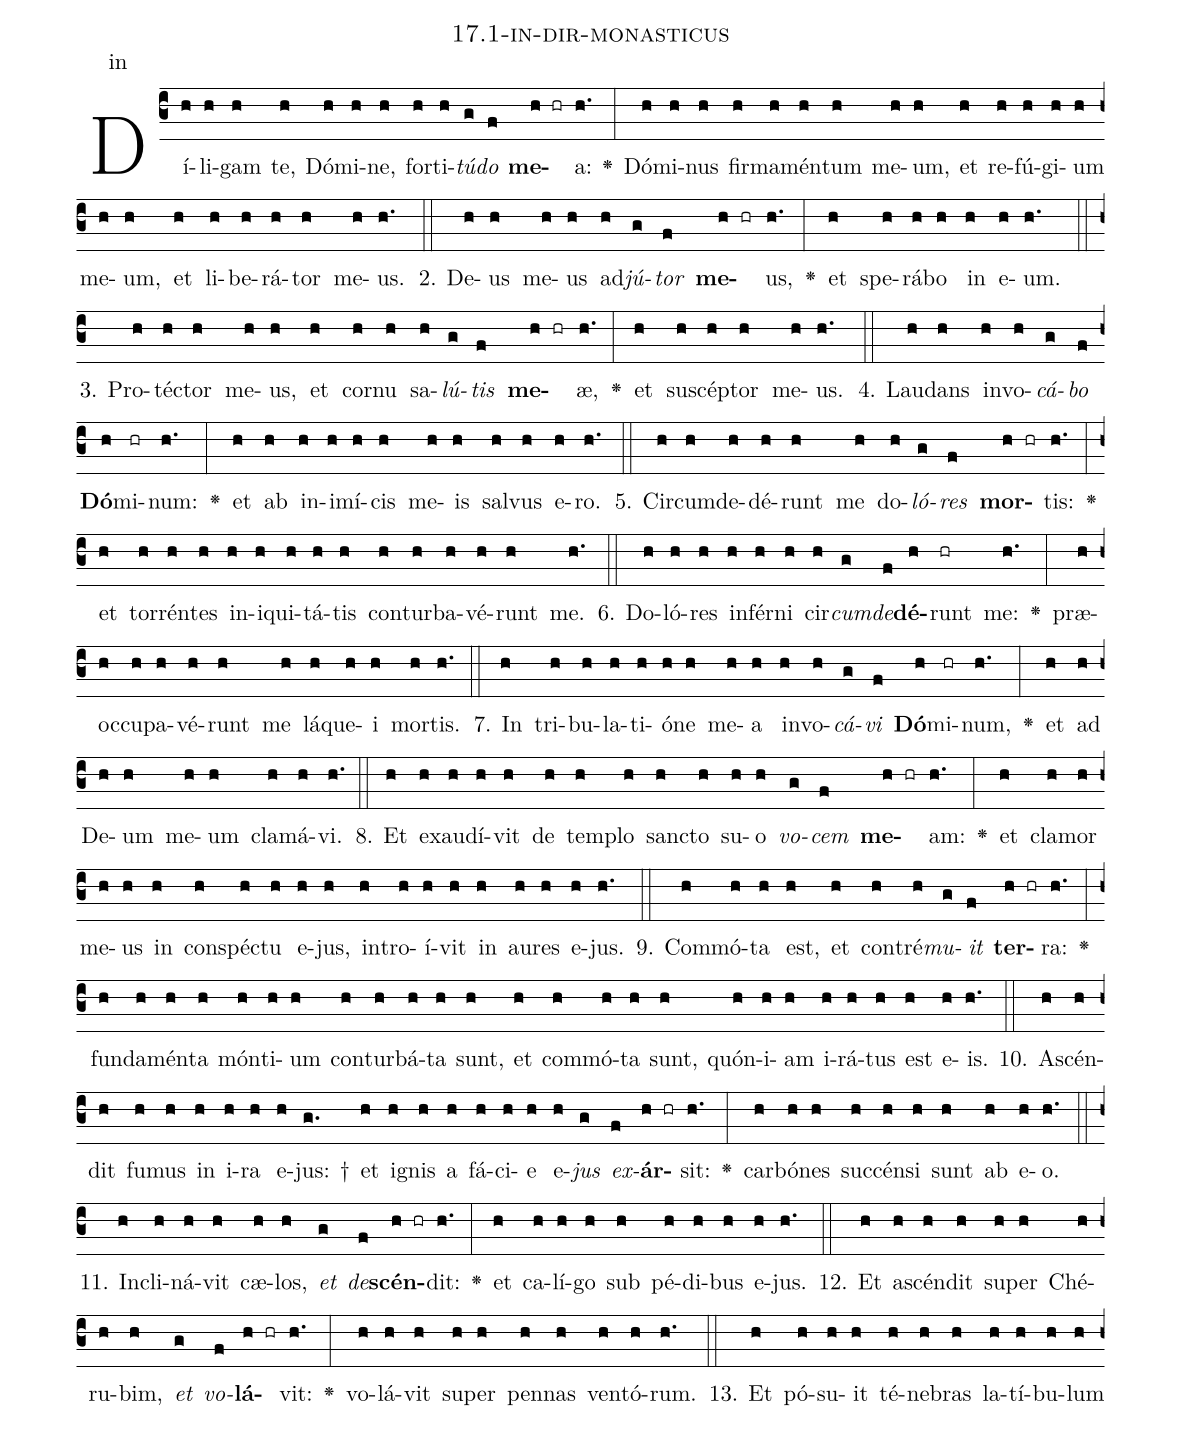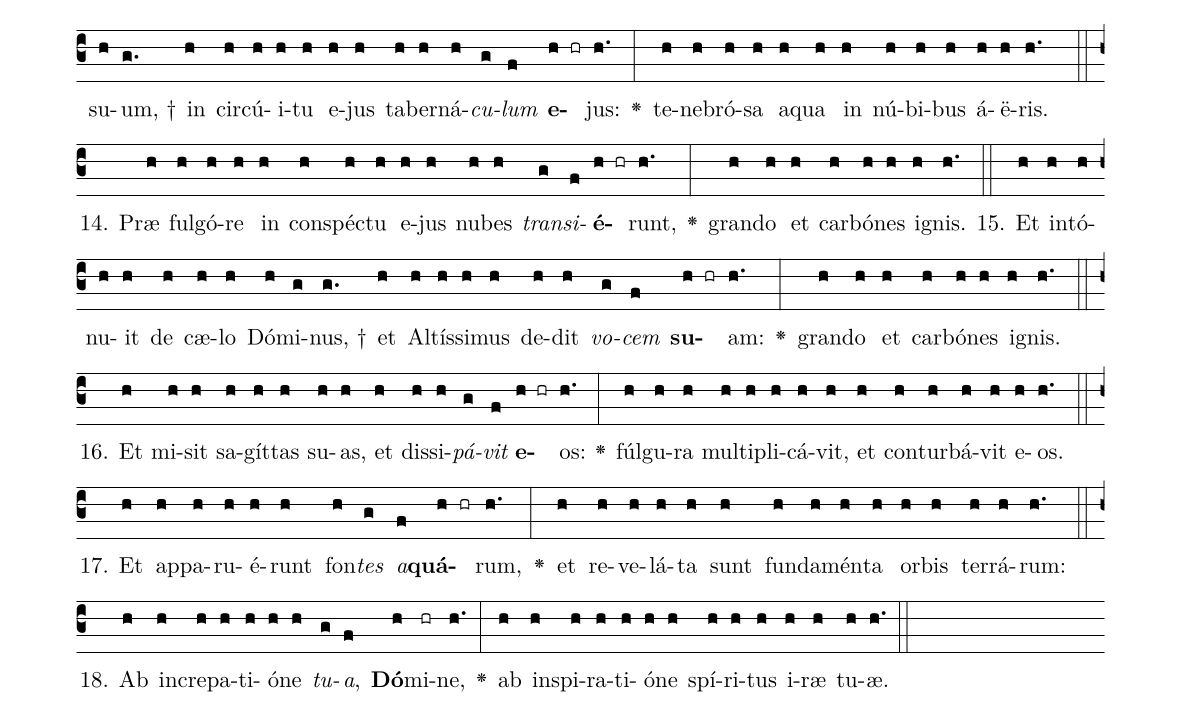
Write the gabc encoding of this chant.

name: 17.1-in-dir-monasticus;
annotation: in;
%%
(c3)Dí(h)li(h)gam(h) te,(h) Dó(h)mi(h)ne,(h) for(h)ti(h)<i>tú</i>(g)<i>do</i>(f) <b>me</b>(h hr)a:(h.) <v>\greheightstar</v>(:) Dó(h)mi(h)nus(h) fir(h)ma(h)mén(h)tum(h) me(h)um,(h) et(h) re(h)fú(h)gi(h)um(h) me(h)um,(h) et(h) li(h)be(h)rá(h)tor(h) me(h)us.(h.) (::)
2. De(h)us(h) me(h)us(h) ad(h)<i>jú</i>(g)<i>tor</i>(f) <b>me</b>(h hr)us,(h.) <v>\greheightstar</v>(:) et(h) spe(h)rá(h)bo(h) in(h) e(h)um.(h.) (::)
3. Pro(h)téc(h)tor(h) me(h)us,(h) et(h) cor(h)nu(h) sa(h)<i>lú</i>(g)<i>tis</i>(f) <b>me</b>(h hr)æ,(h.) <v>\greheightstar</v>(:) et(h) su(h)scép(h)tor(h) me(h)us.(h.) (::)
4. Lau(h)dans(h) in(h)vo(h)<i>cá</i>(g)<i>bo</i>(f) <b>Dó</b>(h)mi(hr)num:(h.) <v>\greheightstar</v>(:) et(h) ab(h) in(h)i(h)mí(h)cis(h) me(h)is(h) sal(h)vus(h) e(h)ro.(h.) (::)
5. Cir(h)cum(h)de(h)dé(h)runt(h) me(h) do(h)<i>ló</i>(g)<i>res</i>(f) <b>mor</b>(h hr)tis:(h.) <v>\greheightstar</v>(:) et(h) tor(h)rén(h)tes(h) in(h)i(h)qui(h)tá(h)tis(h) con(h)tur(h)ba(h)vé(h)runt(h) me.(h.) (::)
6. Do(h)ló(h)res(h) in(h)fér(h)ni(h) cir(h)<i>cum</i>(g)<i>de</i>(f)<b>dé</b>(h)runt(hr) me:(h.) <v>\greheightstar</v>(:) præ(h)oc(h)cu(h)pa(h)vé(h)runt(h) me(h) lá(h)que(h)i(h) mor(h)tis.(h.) (::)
7. In(h) tri(h)bu(h)la(h)ti(h)ó(h)ne(h) me(h)a(h) in(h)vo(h)<i>cá</i>(g)<i>vi</i>(f) <b>Dó</b>(h)mi(hr)num,(h.) <v>\greheightstar</v>(:) et(h) ad(h) De(h)um(h) me(h)um(h) cla(h)má(h)vi.(h.) (::)
8. Et(h) ex(h)au(h)dí(h)vit(h) de(h) tem(h)plo(h) sanc(h)to(h) su(h)o(h) <i>vo</i>(g)<i>cem</i>(f) <b>me</b>(h hr)am:(h.) <v>\greheightstar</v>(:) et(h) cla(h)mor(h) me(h)us(h) in(h) con(h)spéc(h)tu(h) e(h)jus,(h) in(h)tro(h)í(h)vit(h) in(h) au(h)res(h) e(h)jus.(h.) (::)
9. Com(h)mó(h)ta(h) est,(h) et(h) con(h)tré(h)<i>mu</i>(g)<i>it</i>(f) <b>ter</b>(h hr)ra:(h.) <v>\greheightstar</v>(:) fun(h)da(h)mén(h)ta(h) món(h)ti(h)um(h) con(h)tur(h)bá(h)ta(h) sunt,(h) et(h) com(h)mó(h)ta(h) sunt,(h) quón(h)i(h)am(h) i(h)rá(h)tus(h) est(h) e(h)is.(h.) (::)
10. A(h)scén(h)dit(h) fu(h)mus(h) in(h) i(h)ra(h) e(h)jus: †(g.) et(h) i(h)gnis(h) a(h) fá(h)ci(h)e(h) e(h)<i>jus</i>(g) <i>ex</i>(f)<b>ár</b>(h hr)sit:(h.) <v>\greheightstar</v>(:) car(h)bó(h)nes(h) suc(h)cén(h)si(h) sunt(h) ab(h) e(h)o.(h.) (::)
11. In(h)cli(h)ná(h)vit(h) cæ(h)los,(h) <i>et</i>(g) <i>de</i>(f)<b>scén</b>(h hr)dit:(h.) <v>\greheightstar</v>(:) et(h) ca(h)lí(h)go(h) sub(h) pé(h)di(h)bus(h) e(h)jus.(h.) (::)
12. Et(h) a(h)scén(h)dit(h) su(h)per(h) Ché(h)ru(h)bim,(h) <i>et</i>(g) <i>vo</i>(f)<b>lá</b>(h hr)vit:(h.) <v>\greheightstar</v>(:) vo(h)lá(h)vit(h) su(h)per(h) pen(h)nas(h) ven(h)tó(h)rum.(h.) (::)
13. Et(h) pó(h)su(h)it(h) té(h)ne(h)bras(h) la(h)tí(h)bu(h)lum(h) su(h)um, †(g.) in(h) cir(h)cú(h)i(h)tu(h) e(h)jus(h) ta(h)ber(h)ná(h)<i>cu</i>(g)<i>lum</i>(f) <b>e</b>(h hr)jus:(h.) <v>\greheightstar</v>(:) te(h)ne(h)bró(h)sa(h) a(h)qua(h) in(h) nú(h)bi(h)bus(h) á(h)ë(h)ris.(h.) (::)
14. Præ(h) ful(h)gó(h)re(h) in(h) con(h)spéc(h)tu(h) e(h)jus(h) nu(h)bes(h) <i>trans</i>(g)<i>i</i>(f)<b>é</b>(h hr)runt,(h.) <v>\greheightstar</v>(:) gran(h)do(h) et(h) car(h)bó(h)nes(h) i(h)gnis.(h.) (::)
15. Et(h) in(h)tó(h)nu(h)it(h) de(h) cæ(h)lo(h) Dó(h)mi(g)nus, †(g.) et(h) Al(h)tís(h)si(h)mus(h) de(h)dit(h) <i>vo</i>(g)<i>cem</i>(f) <b>su</b>(h hr)am:(h.) <v>\greheightstar</v>(:) gran(h)do(h) et(h) car(h)bó(h)nes(h) i(h)gnis.(h.) (::)
16. Et(h) mi(h)sit(h) sa(h)gít(h)tas(h) su(h)as,(h) et(h) dis(h)si(h)<i>pá</i>(g)<i>vit</i>(f) <b>e</b>(h hr)os:(h.) <v>\greheightstar</v>(:) fúl(h)gu(h)ra(h) mul(h)ti(h)pli(h)cá(h)vit,(h) et(h) con(h)tur(h)bá(h)vit(h) e(h)os.(h.) (::)
17. Et(h) ap(h)pa(h)ru(h)é(h)runt(h) fon(h)<i>tes</i>(g) <i>a</i>(f)<b>quá</b>(h hr)rum,(h.) <v>\greheightstar</v>(:) et(h) re(h)ve(h)lá(h)ta(h) sunt(h) fun(h)da(h)mén(h)ta(h) or(h)bis(h) ter(h)rá(h)rum:(h.) (::)
18. Ab(h) in(h)cre(h)pa(h)ti(h)ó(h)ne(h) <i>tu</i>(g)<i>a</i>,(f) <b>Dó</b>(h)mi(hr)ne,(h.) <v>\greheightstar</v>(:) ab(h) in(h)spi(h)ra(h)ti(h)ó(h)ne(h) spí(h)ri(h)tus(h) i(h)ræ(h) tu(h)æ.(h.) (::)
